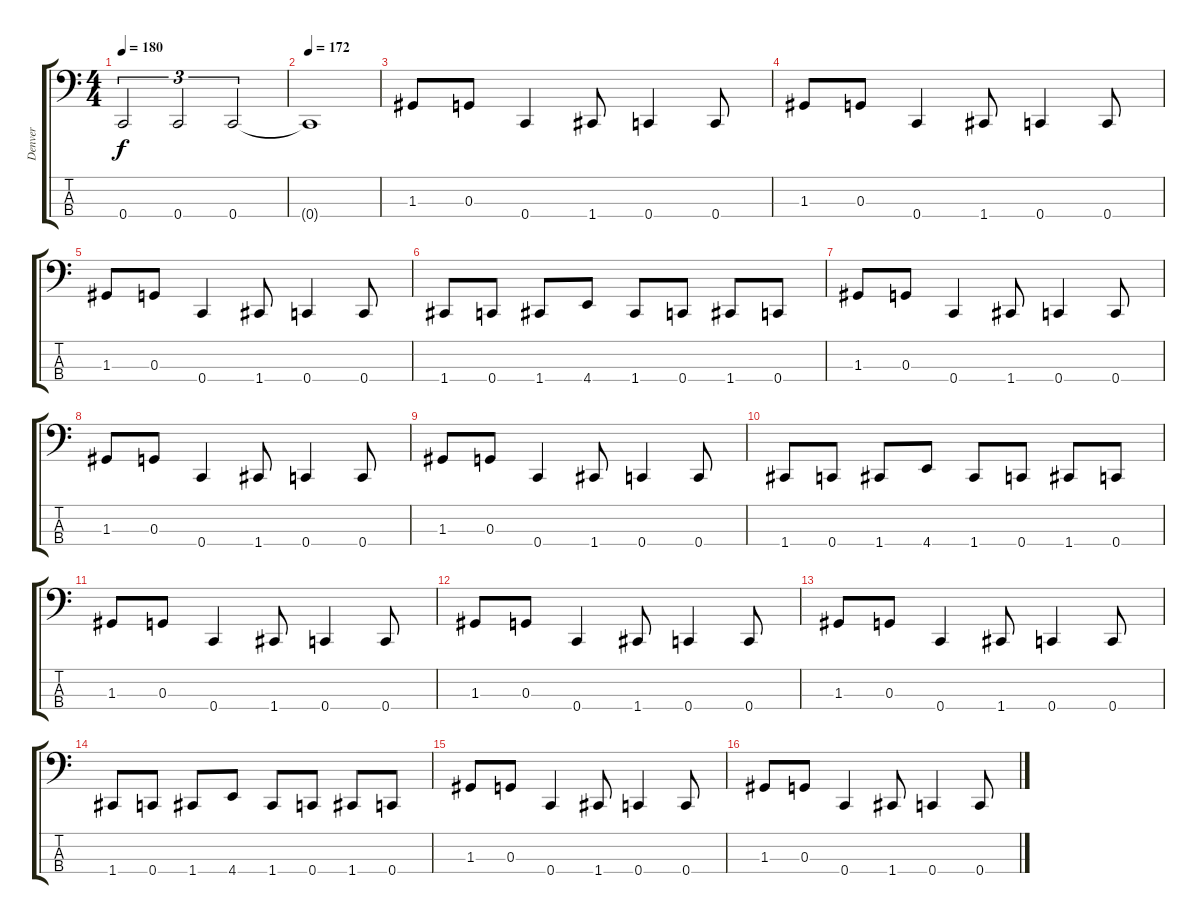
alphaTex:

\track ("Denver" "Denver") {instrument electricbassfinger}
\staff {score tabs}
\tuning (F2 C2 G1 C1) {hide}
\ts (4 4)
\tempo 180
\clef f4
\ks c
0.4.2{tu (3 2) dy f} 0.4.2{tu (3 2)} 0.4.2{tu (3 2)} |
\tempo 172
0.4{t}.1 |
1.3.8 0.3.8 0.4.4 1.4.8 0.4.4 0.4.8 |
1.3.8 0.3.8 0.4.4 1.4.8 0.4.4 0.4.8 |
1.3.8 0.3.8 0.4.4 1.4.8 0.4.4 0.4.8 |
1.4.8 0.4.8 1.4.8 4.4.8 1.4.8 0.4.8 1.4.8 0.4.8 |
1.3.8 0.3.8 0.4.4 1.4.8 0.4.4 0.4.8 |
1.3.8 0.3.8 0.4.4 1.4.8 0.4.4 0.4.8 |
1.3.8 0.3.8 0.4.4 1.4.8 0.4.4 0.4.8 |
1.4.8 0.4.8 1.4.8 4.4.8 1.4.8 0.4.8 1.4.8 0.4.8 |
1.3.8 0.3.8 0.4.4 1.4.8 0.4.4 0.4.8 |
1.3.8 0.3.8 0.4.4 1.4.8 0.4.4 0.4.8 |
1.3.8 0.3.8 0.4.4 1.4.8 0.4.4 0.4.8 |
1.4.8 0.4.8 1.4.8 4.4.8 1.4.8 0.4.8 1.4.8 0.4.8 |
1.3.8 0.3.8 0.4.4 1.4.8 0.4.4 0.4.8 |
1.3.8 0.3.8 0.4.4 1.4.8 0.4.4 0.4.8
